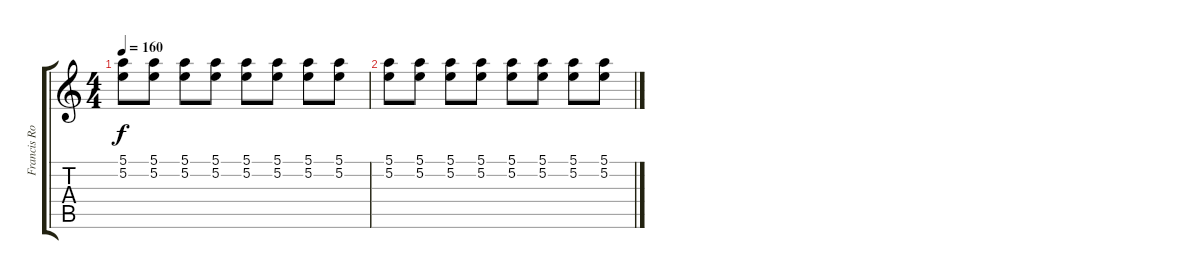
\track ("Francis Rossi" "Francis Ro") {instrument overdrivenguitar}
\staff {score tabs}
\tuning (E4 B3 G3 D3 A2 E2) {hide}
\ts (4 4)
\tempo 160
\clef g2
\ks c
(5.1 5.2).8{dy f} (5.1 5.2).8 (5.1 5.2).8 (5.1 5.2).8 (5.1 5.2).8 (5.1 5.2).8 (5.1 5.2).8 (5.1 5.2).8 |
(5.1 5.2).8 (5.1 5.2).8 (5.1 5.2).8 (5.1 5.2).8 (5.1 5.2).8 (5.1 5.2).8 (5.1 5.2).8 (5.1 5.2).8
